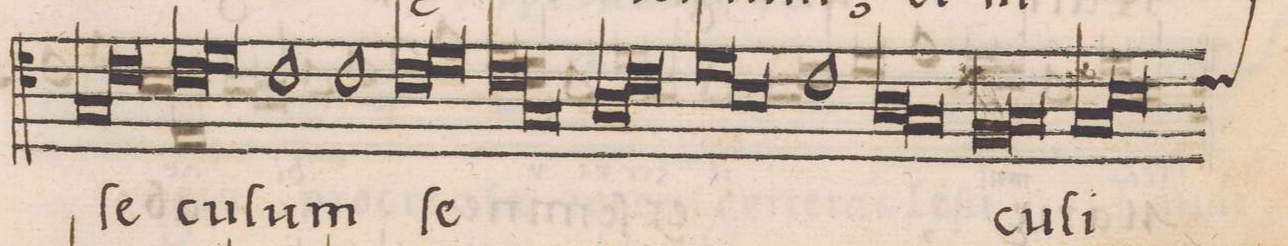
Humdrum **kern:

**kern	**text
*I"TENOR	*
*clefC4	*
*k[]	*
*met(c)	*
*M2/1	*
1G	ſe-
1c	.
*Xlig	*
=44	=44
*lig	*
1c	-cu-
1d	.
*Xlig	*
=45	=45
1c	-lum
1c	.
=46	=46
*lig	*
1c	ſe-
1d	.
*Xlig	*
=47	=47
*lig	*
1c	.
1G	.
*Xlig	*
=48	=48
*lig	*
1A	.
1c	.
*Xlig	*
=49	=49
*lig	*
1d	.
1B	.
*Xlig	*
=50	=50
1c	.
*lig	*
1A	.
=51	=51
1G	.
*Xlig	*
*lig	*
1F	-cu-
=52	=52
1G	.
*Xlig	*
*lig	*
1G	-li
=53	=53
*custos:c	*
1B	.
*Xlig	*
*lig	*
*-	*-
